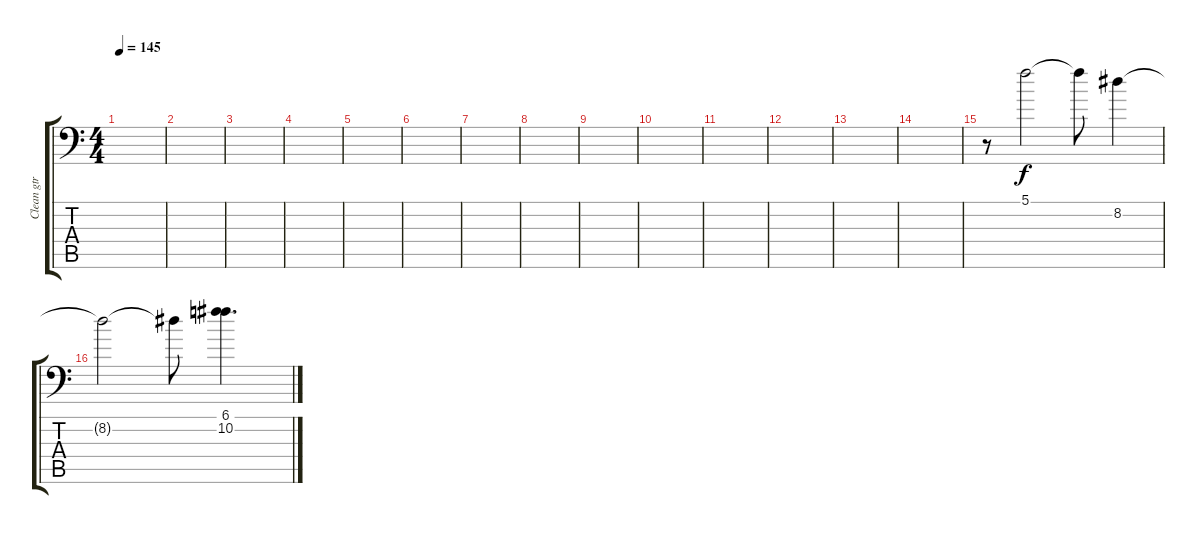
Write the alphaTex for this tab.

\track ("Clean gtr 2" "Clean gtr ") {instrument electricguitarclean}
\staff {score tabs}
\tuning (C4 G3 Eb3 Bb2 F2 Bb1) {hide}
\ts (4 4)
\tempo 145
\clef f4
\ks c
|
|
|
|
|
|
|
|
|
|
|
|
|
|
r.8 5.1.2 5.1{t}.8 8.2.4 |
8.2{t}.2 8.2{t}.8 (6.1 10.2).4{d}
